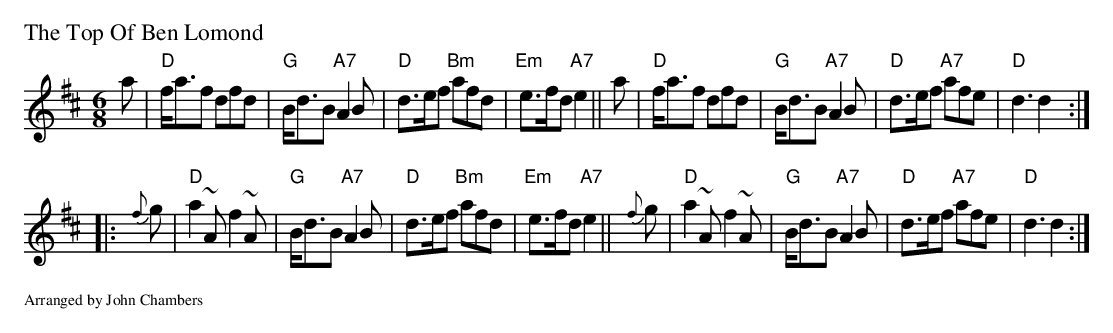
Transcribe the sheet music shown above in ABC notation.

X:1
P: The Top Of Ben Lomond
M: 6/8
L: 1/8
K: D
a | "D"f<af dfd | "G"B<dB "A7"A2B | "D"d>ef "Bm"afd | "Em"e>fd "A7"e2 ||\
a | "D"f<af dfd | "G"B<dB "A7"A2B | "D"d>ef "A7"afe |  "D"d3 d2 :|
|: {f}g | "D"a2~A f2~A | "G"B<dB "A7"A2B | "D"d>ef "Bm"afd | "Em"e>fd "A7"e2 ||\
   {f}g | "D"a2~A f2~A | "G"B<dB "A7"A2B | "D"d>ef "A7"afe |  "D"d3 d2 :|
